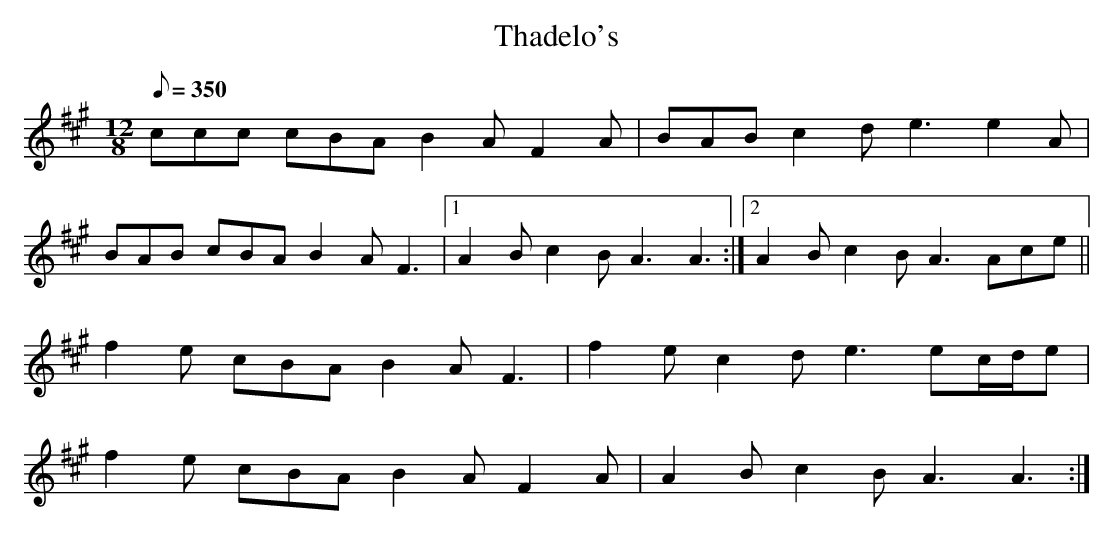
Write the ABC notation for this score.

X:1
T: Thadelo's
L: 1/8
M: 12/8
Q: 350
K: A
ccc cBA B2A F2A|BAB c2d e3 e2A|
BAB cBA B2A F3|1 A2B c2B A3 A3 :|2\
A2B c2B A3 Ace||
f2e cBA B2A F3|f2e c2d e3 ec/d/e|
f2e cBA B2A F2A|A2B c2B A3 A3 :|
